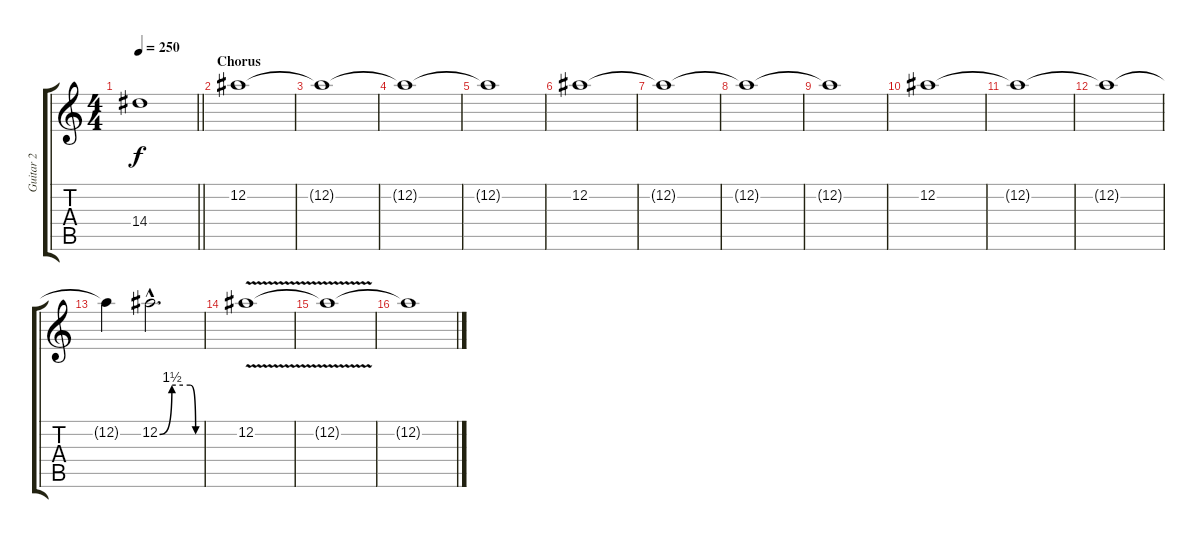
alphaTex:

\track ("Guitar 2" "Guitar 2") {instrument distortionguitar}
\staff {score tabs}
\tuning (Eb4 Bb3 Gb3 Db3 Ab2 Eb2) {hide}
\ts (4 4)
\tempo 250
\clef g2
\barLineRight lightlight
\ks c
14.4{t}.1{dy f} |
\section ("" "Chorus")
12.2.1 |
12.2{t}.1 |
12.2{t}.1 |
12.2{t}.1 |
12.2.1 |
12.2{t}.1 |
12.2{t}.1 |
12.2{t}.1 |
12.2.1 |
12.2{t}.1 |
12.2{t}.1 |
12.2{t}.4 12.2{be (custom 0 0 18 6 45 6 53 0 60 0) hac}.2{d} |
12.2{v}.1 |
12.2{t}.1 |
12.2{t}.1
